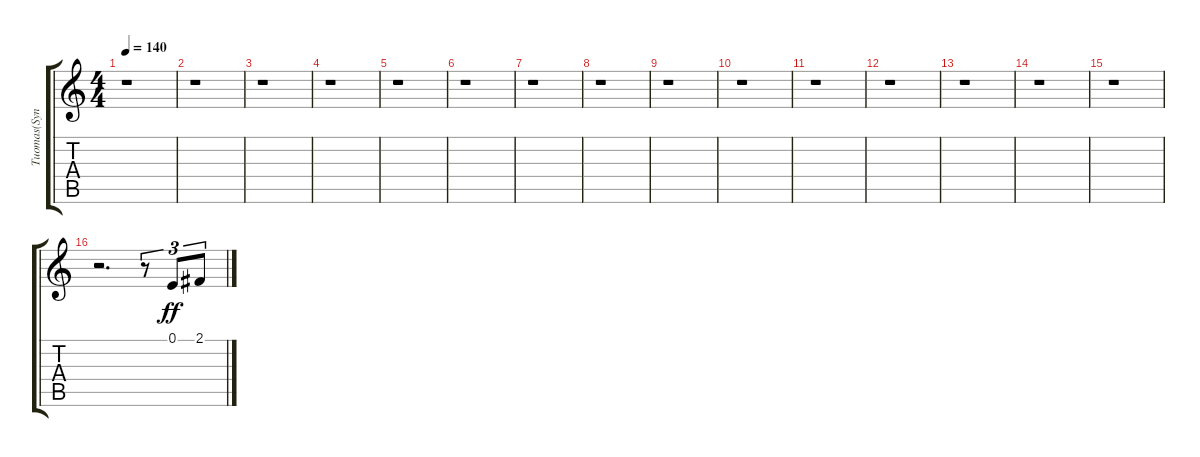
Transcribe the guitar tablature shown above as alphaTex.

\track ("Tuomas(Synth)" "Tuomas(Syn") {instrument stringensemble1}
\staff {score tabs}
\tuning (E4 B3 G3 D3 A2 E2) {hide}
\ts (4 4)
\tempo 140
\clef g2
\ks c
r.1{dy ff instrument stringensemble1} |
r.1 |
r.1 |
r.1 |
r.1 |
r.1 |
r.1 |
r.1 |
r.1 |
r.1 |
r.1 |
r.1 |
r.1 |
r.1 |
r.1 |
r.2{d} r.8{tu (3 2)} 0.1.8{tu (3 2)} 2.1.8{tu (3 2)}
